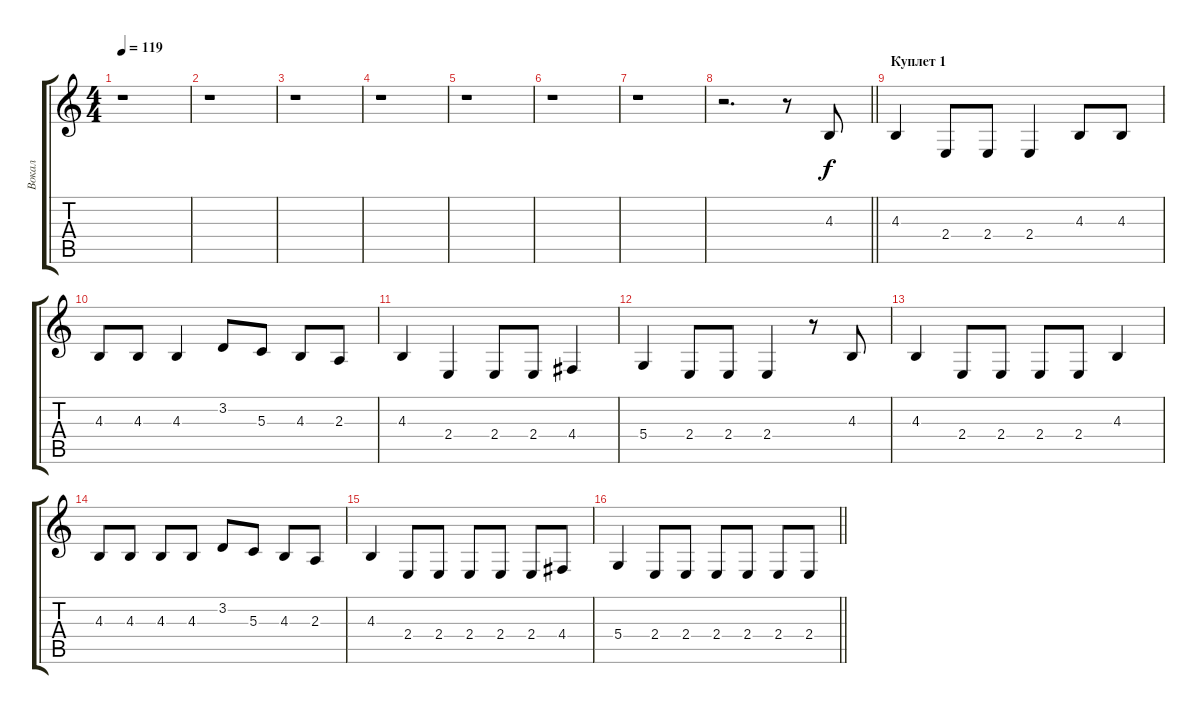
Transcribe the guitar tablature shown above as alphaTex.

\track ("Вокал" "Вокал") {instrument tenorsax}
\staff {score tabs}
\tuning (E4 B3 G3 D3 A2 E2) {hide}
\ts (4 4)
\tempo 119
\clef g2
\ks c
r.1{dy f} |
r.1 |
r.1 |
r.1 |
r.1 |
r.1 |
r.1 |
\barLineRight lightlight
r.2{d} r.8 4.3.8 |
\section ("" "Куплет 1")
4.3.4 2.4.8 2.4.8 2.4.4 4.3.8 4.3.8 |
4.3.8 4.3.8 4.3.4 3.2.8 5.3.8 4.3.8 2.3.8 |
4.3.4 2.4.4 2.4.8 2.4.8 4.4.4 |
5.4.4 2.4.8 2.4.8 2.4.4 r.8 4.3.8 |
4.3.4 2.4.8 2.4.8 2.4.8 2.4.8 4.3.4 |
4.3.8 4.3.8 4.3.8 4.3.8 3.2.8 5.3.8 4.3.8 2.3.8 |
4.3.4 2.4.8 2.4.8 2.4.8 2.4.8 2.4.8 4.4.8 |
\barLineRight lightlight
5.4.4 2.4.8 2.4.8 2.4.8 2.4.8 2.4.8 2.4.8
